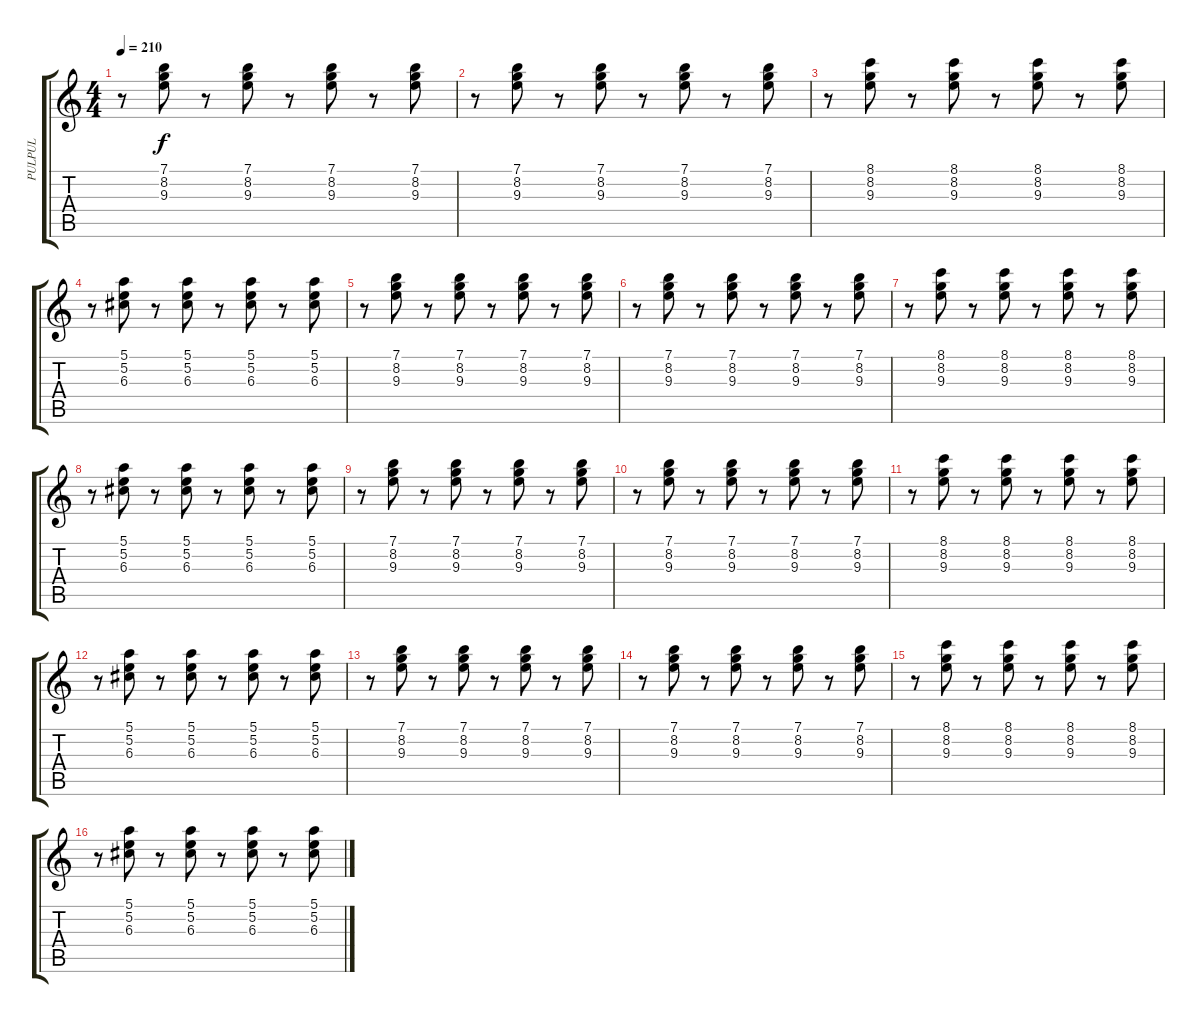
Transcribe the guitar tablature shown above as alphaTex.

\track ("PULPUL" "PULPUL") {instrument electricguitarclean}
\staff {score tabs}
\tuning (E4 B3 G3 D3 A2 E2) {hide}
\ts (4 4)
\tempo 210
\clef g2
\ks c
r.8{dy f} (7.1 8.2 9.3).8 r.8 (7.1 8.2 9.3).8 r.8 (7.1 8.2 9.3).8 r.8 (7.1 8.2 9.3).8 |
r.8 (7.1 8.2 9.3).8 r.8 (7.1 8.2 9.3).8 r.8 (7.1 8.2 9.3).8 r.8 (7.1 8.2 9.3).8 |
r.8 (8.1 8.2 9.3).8 r.8 (8.1 8.2 9.3).8 r.8 (8.1 8.2 9.3).8 r.8 (8.1 8.2 9.3).8 |
r.8 (5.1 5.2 6.3).8 r.8 (5.1 5.2 6.3).8 r.8 (5.1 5.2 6.3).8 r.8 (5.1 5.2 6.3).8 |
r.8 (7.1 8.2 9.3).8 r.8 (7.1 8.2 9.3).8 r.8 (7.1 8.2 9.3).8 r.8 (7.1 8.2 9.3).8 |
r.8 (7.1 8.2 9.3).8 r.8 (7.1 8.2 9.3).8 r.8 (7.1 8.2 9.3).8 r.8 (7.1 8.2 9.3).8 |
r.8 (8.1 8.2 9.3).8 r.8 (8.1 8.2 9.3).8 r.8 (8.1 8.2 9.3).8 r.8 (8.1 8.2 9.3).8 |
r.8 (5.1 5.2 6.3).8 r.8 (5.1 5.2 6.3).8 r.8 (5.1 5.2 6.3).8 r.8 (5.1 5.2 6.3).8 |
r.8 (7.1 8.2 9.3).8 r.8 (7.1 8.2 9.3).8 r.8 (7.1 8.2 9.3).8 r.8 (7.1 8.2 9.3).8 |
r.8 (7.1 8.2 9.3).8 r.8 (7.1 8.2 9.3).8 r.8 (7.1 8.2 9.3).8 r.8 (7.1 8.2 9.3).8 |
r.8 (8.1 8.2 9.3).8 r.8 (8.1 8.2 9.3).8 r.8 (8.1 8.2 9.3).8 r.8 (8.1 8.2 9.3).8 |
r.8 (5.1 5.2 6.3).8 r.8 (5.1 5.2 6.3).8 r.8 (5.1 5.2 6.3).8 r.8 (5.1 5.2 6.3).8 |
r.8 (7.1 8.2 9.3).8 r.8 (7.1 8.2 9.3).8 r.8 (7.1 8.2 9.3).8 r.8 (7.1 8.2 9.3).8 |
r.8 (7.1 8.2 9.3).8 r.8 (7.1 8.2 9.3).8 r.8 (7.1 8.2 9.3).8 r.8 (7.1 8.2 9.3).8 |
r.8 (8.1 8.2 9.3).8 r.8 (8.1 8.2 9.3).8 r.8 (8.1 8.2 9.3).8 r.8 (8.1 8.2 9.3).8 |
r.8 (5.1 5.2 6.3).8 r.8 (5.1 5.2 6.3).8 r.8 (5.1 5.2 6.3).8 r.8 (5.1 5.2 6.3).8
